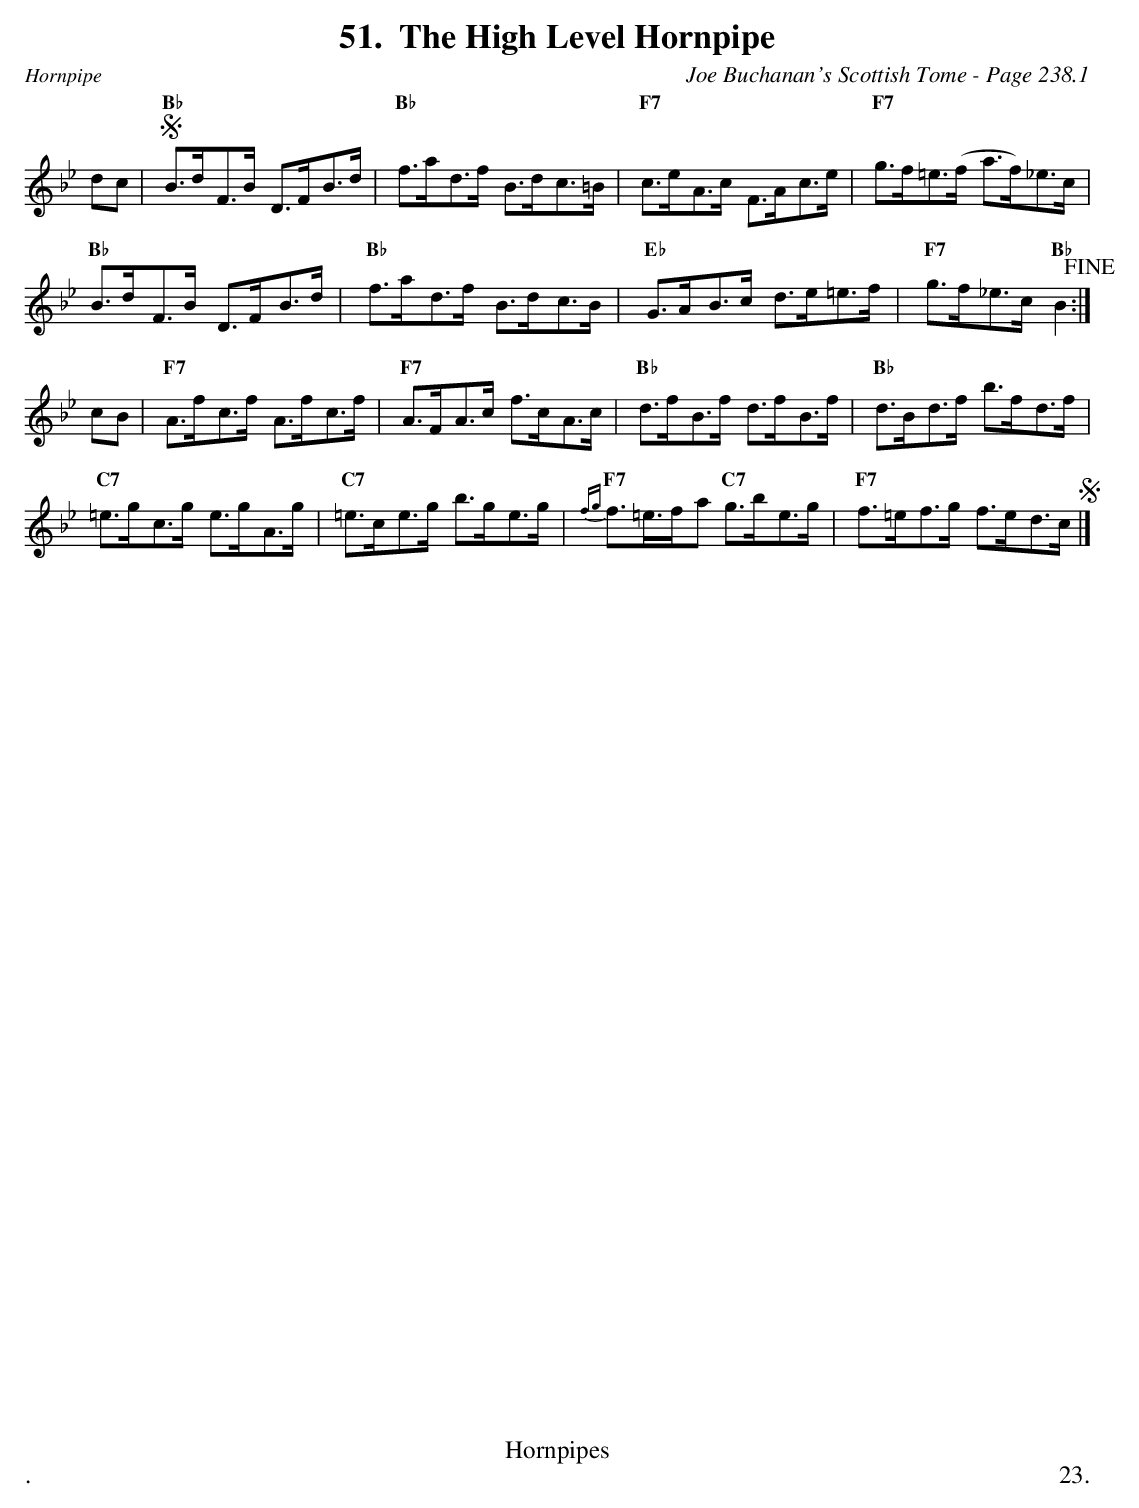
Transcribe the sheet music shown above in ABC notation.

X:1
T:High Level Hornpipe, The
C:Joe Buchanan's Scottish Tome - Page 238.1
K:Bb
dc |S "Bb"B>dF>B D>FB>d | "Bb"f>ad>f B>dc>=B | "F7"c>eA>c F>Ac>e | "F7"g>f=e>(f a>f)_e>c |
"Bb"B>dF>B D>FB>d | "Bb"f>ad>f B>dc>B | "Eb"G>AB>c ""d>e=e>f | "F7"g>f_e>c "Bb"B2 !fine!:|
cB | "F7"A>fc>f A>fc>f | "F7"A>FA>c f>cA>c | "Bb"d>fB>f d>fB>f | "Bb"d>Bd>f b>fd>f |
"C7"=e>gc>g e>gA>g | "C7"=e>ce>g b>ge>g | "F7"{fg}f>=e>fa "C7"g>be>g | "F7"f>=ef>g f>ed>c S|]
